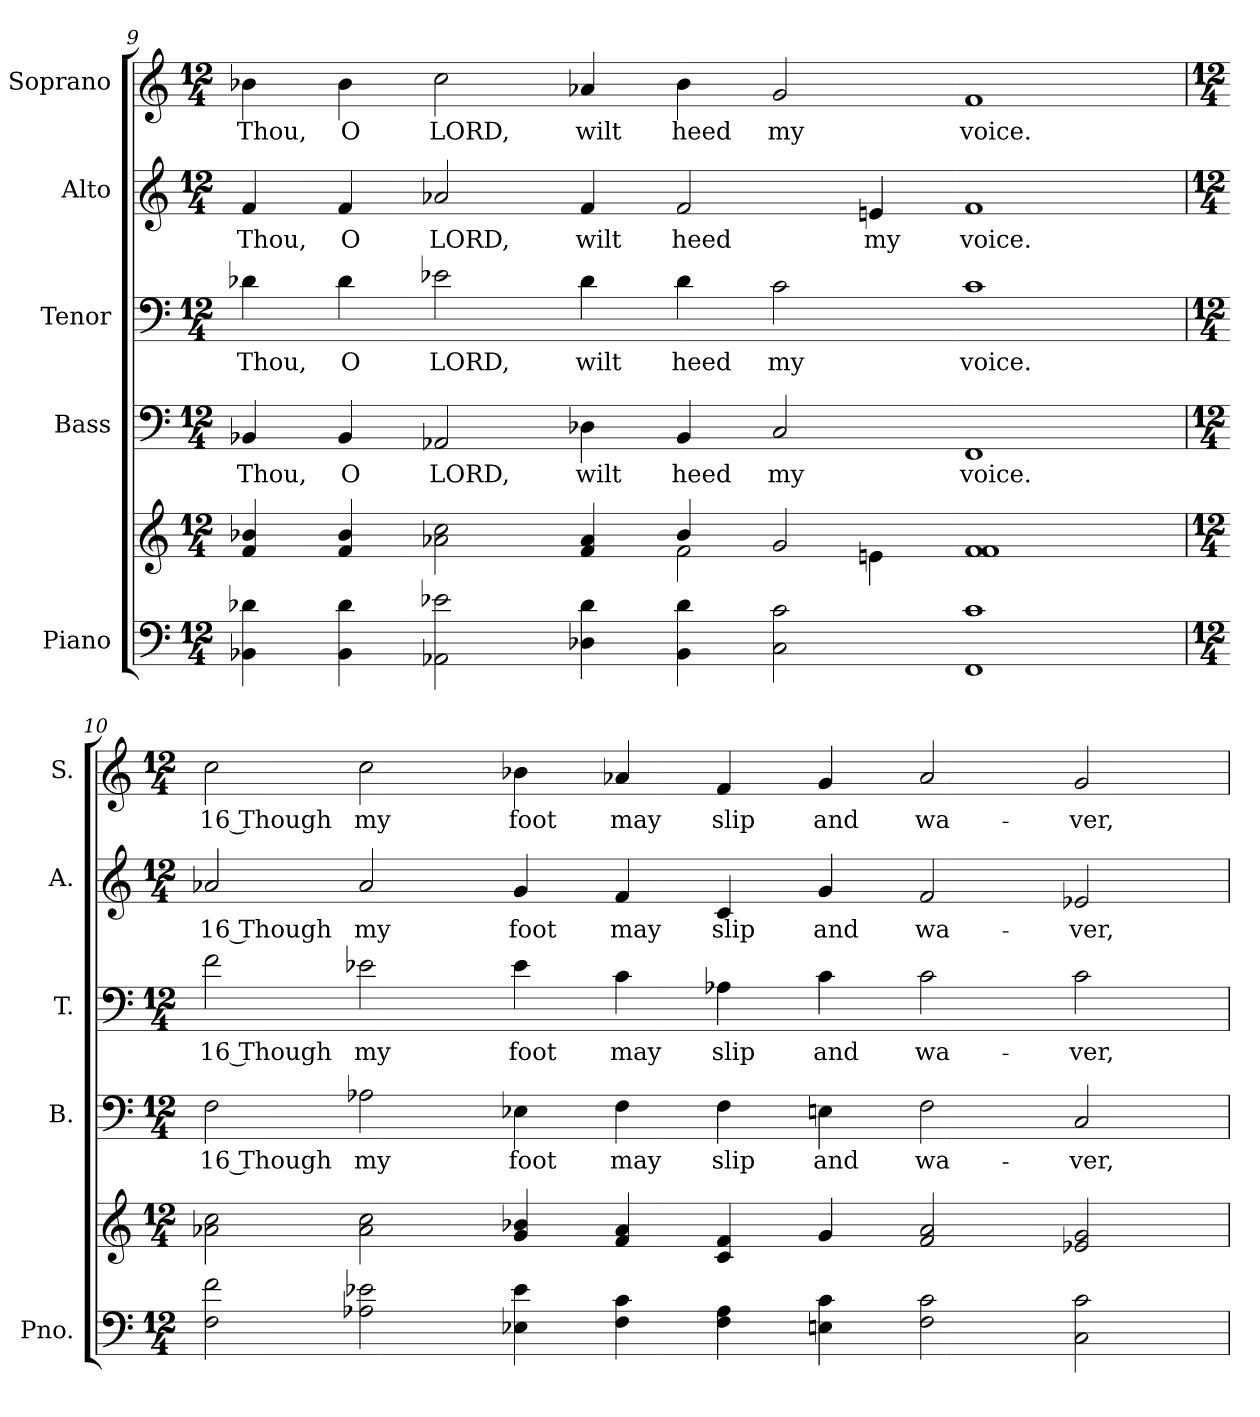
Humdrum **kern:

**kern	**kern	**kern	**text	**kern	**text	**kern	**text	**kern	**text
*part5	*part5	*part4	*part4	*part3	*part3	*part2	*part2	*part1	*part1
*staff6	*staff5	*staff4	*staff4	*staff3	*staff3	*staff2	*staff2	*staff1	*staff1
*I"Piano	*	*I"Bass	*	*I"Tenor	*	*I"Alto	*	*I"Soprano	*
*I'Pno.	*	*I'B.	*	*I'T.	*	*I'A.	*	*I'S.	*
*clefF4	*clefG2	*clefF4	*	*clefF4	*	*clefG2	*	*clefG2	*
*k[]	*k[]	*k[]	*	*k[]	*	*k[]	*	*k[]	*
*C:	*C:	*C:	*	*C:	*	*C:	*	*C:	*
*M12/4	*M12/4	*M12/4	*	*M12/4	*	*M12/4	*	*M12/4	*
=9	=9	=9	=9	=9	=9	=9	=9	=9	=9
*	*^	*	*	*	*	*	*	*	*
!	!	!	!	!LO:LY:b:color=#000000	!	!	!	!	!	!
!	!	!	!	!	!	!LO:LY:b:color=#000000	!	!	!	!
!	!	!	!	!	!	!	!	!LO:LY:b:color=#000000	!	!
!	!	!	!	!	!	!	!	!	!	!LO:LY:b:color=#000000
4BB-Xi\ 4d-Xi	4fi/ 4b-Xi	2ryy	4BB-Xi/	Thou,	4d-Xi\	Thou,	4fi/	Thou,	4b-Xi\	Thou,
!	!	!	!	!LO:LY:b:color=#000000	!	!	!	!	!	!
!	!	!	!	!	!	!LO:LY:b:color=#000000	!	!	!	!
!	!	!	!	!	!	!	!	!LO:LY:b:color=#000000	!	!
!	!	!	!	!	!	!	!	!	!	!LO:LY:b:color=#000000
4BB-i\ 4d-i	4fi/ 4b-i	.	4BB-i/	O	4d-i\	O	4fi/	O	4b-i\	O
!	!	!	!	!LO:LY:b:color=#000000	!	!	!	!	!	!
!	!	!	!	!	!	!LO:LY:b:color=#000000	!	!	!	!
!	!	!	!	!	!	!	!	!LO:LY:b:color=#000000	!	!
!	!	!	!	!	!	!	!	!	!	!LO:LY:b:color=#000000
2AA-Xi\ 2e-Xi	2a-Xi\ 2cci	2ryy	2AA-Xi/	LORD,	2e-Xi\	LORD,	2a-Xi/	LORD,	2cci\	LORD,
!	!	!	!	!LO:LY:b:color=#000000	!	!	!	!	!	!
!	!	!	!	!	!	!LO:LY:b:color=#000000	!	!	!	!
!	!	!	!	!	!	!	!	!LO:LY:b:color=#000000	!	!
!	!	!	!	!	!	!	!	!	!	!LO:LY:b:color=#000000
4D-Xi\ 4d-i	4fi/ 4a-i	4ryy	4D-Xi\	wilt	4d-i\	wilt	4fi/	wilt	4a-Xi/	wilt
!	!	!	!	!LO:LY:b:color=#000000	!	!	!	!	!	!
!	!	!	!	!	!	!LO:LY:b:color=#000000	!	!	!	!
!	!	!	!	!	!	!	!	!LO:LY:b:color=#000000	!	!
!	!	!	!	!	!	!	!	!	!	!LO:LY:b:color=#000000
4BB-i\ 4d-i	4b-i/	2fi\	4BB-i/	heed	4d-i\	heed	2fi/	heed	4b-i\	heed
!	!	!	!	!LO:LY:b:color=#000000	!	!	!	!	!	!
!	!	!	!	!	!	!LO:LY:b:color=#000000	!	!	!	!
!	!	!	!	!	!	!	!	!	!	!LO:LY:b:color=#000000
2Ci\ 2ci	2gi/	.	2Ci/	my	2ci\	my	.	.	2gi/	my
!	!	!	!	!	!	!	!	!LO:LY:b:color=#000000	!	!
.	.	4eni\	.	.	.	.	4eni/	my	.	.
!	!	!	!	!LO:LY:b:color=#000000	!	!	!	!	!	!
!	!	!	!	!	!	!LO:LY:b:color=#000000	!	!	!	!
!	!	!	!	!	!	!	!	!LO:LY:b:color=#000000	!	!
!	!	!	!	!	!	!	!	!	!	!LO:LY:b:color=#000000
1FFi 1ci	1fi 1fi	1ryy	1FFi	voice.	1ci	voice.	1fi	voice.	1fi	voice.
*	*v	*v	*	*	*	*	*	*	*	*
!!LO:PB:g=z
=10	=10	=10	=10	=10	=10	=10	=10	=10	=10
*M12/4	*M12/4	*M12/4	*	*M12/4	*	*M12/4	*	*M12/4	*
*	*^	*	*	*	*	*	*	*	*
!	!	!	!	!LO:LY:b:color=#000000	!	!	!	!	!	!
*	*v	*v	*	*	*	*	*	*	*	*
*	*^	*	*	*	*	*	*	*	*
!	!	!	!	!	!	!LO:LY:b:color=#000000	!	!	!	!
*	*v	*v	*	*	*	*	*	*	*	*
*	*^	*	*	*	*	*	*	*	*
!	!	!	!	!	!	!	!	!LO:LY:b:color=#000000	!	!
*	*v	*v	*	*	*	*	*	*	*	*
*	*^	*	*	*	*	*	*	*	*
!	!	!	!	!	!	!	!	!	!	!LO:LY:b:color=#000000
*	*v	*v	*	*	*	*	*	*	*	*
2Fi\ 2fi	2a-Xi\ 2cci	2Fi\	16 Though	2fi\	16 Though	2a-Xi/	16 Though	2cci\	16 Though
!	!	!	!LO:LY:b:color=#000000	!	!	!	!	!	!
!	!	!	!	!	!LO:LY:b:color=#000000	!	!	!	!
!	!	!	!	!	!	!	!LO:LY:b:color=#000000	!	!
!	!	!	!	!	!	!	!	!	!LO:LY:b:color=#000000
2A-Xi\ 2e-Xi	2a-i\ 2cci	2A-Xi\	my	2e-Xi\	my	2a-i/	my	2cci\	my
!	!	!	!LO:LY:b:color=#000000	!	!	!	!	!	!
!	!	!	!	!	!LO:LY:b:color=#000000	!	!	!	!
!	!	!	!	!	!	!	!LO:LY:b:color=#000000	!	!
!	!	!	!	!	!	!	!	!	!LO:LY:b:color=#000000
4E-Xi\ 4e-i	4gi/ 4b-Xi	4E-Xi\	foot	4e-i\	foot	4gi/	foot	4b-Xi\	foot
!	!	!	!LO:LY:b:color=#000000	!	!	!	!	!	!
!	!	!	!	!	!LO:LY:b:color=#000000	!	!	!	!
!	!	!	!	!	!	!	!LO:LY:b:color=#000000	!	!
!	!	!	!	!	!	!	!	!	!LO:LY:b:color=#000000
4Fi\ 4ci	4fi/ 4a-i	4Fi\	may	4ci\	may	4fi/	may	4a-Xi/	may
!	!	!	!LO:LY:b:color=#000000	!	!	!	!	!	!
!	!	!	!	!	!LO:LY:b:color=#000000	!	!	!	!
!	!	!	!	!	!	!	!LO:LY:b:color=#000000	!	!
!	!	!	!	!	!	!	!	!	!LO:LY:b:color=#000000
4Fi\ 4A-i	4ci/ 4fi	4Fi\	slip	4A-Xi\	slip	4ci/	slip	4fi/	slip
!	!	!	!LO:LY:b:color=#000000	!	!	!	!	!	!
!	!	!	!	!	!LO:LY:b:color=#000000	!	!	!	!
!	!	!	!	!	!	!	!LO:LY:b:color=#000000	!	!
!	!	!	!	!	!	!	!	!	!LO:LY:b:color=#000000
4Eni\ 4ci	4gi/	4Eni\	and	4ci\	and	4gi/	and	4gi/	and
!	!	!	!LO:LY:b:color=#000000	!	!	!	!	!	!
!	!	!	!	!	!LO:LY:b:color=#000000	!	!	!	!
!	!	!	!	!	!	!	!LO:LY:b:color=#000000	!	!
!	!	!	!	!	!	!	!	!	!LO:LY:b:color=#000000
2Fi\ 2ci	2fi/ 2a-i	2Fi\	wa-	2ci\	wa-	2fi/	wa-	2a-i/	wa-
!	!	!	!LO:LY:b:color=#000000	!	!	!	!	!	!
!	!	!	!	!	!LO:LY:b:color=#000000	!	!	!	!
!	!	!	!	!	!	!	!LO:LY:b:color=#000000	!	!
!	!	!	!	!	!	!	!	!	!LO:LY:b:color=#000000
2Ci\ 2ci	2e-Xi/ 2gi	2Ci/	-ver,	2ci\	-ver,	2e-Xi/	-ver,	2gi/	-ver,
=	=	=	=	=	=	=	=	=	=
*-	*-	*-	*-	*-	*-	*-	*-	*-	*-
